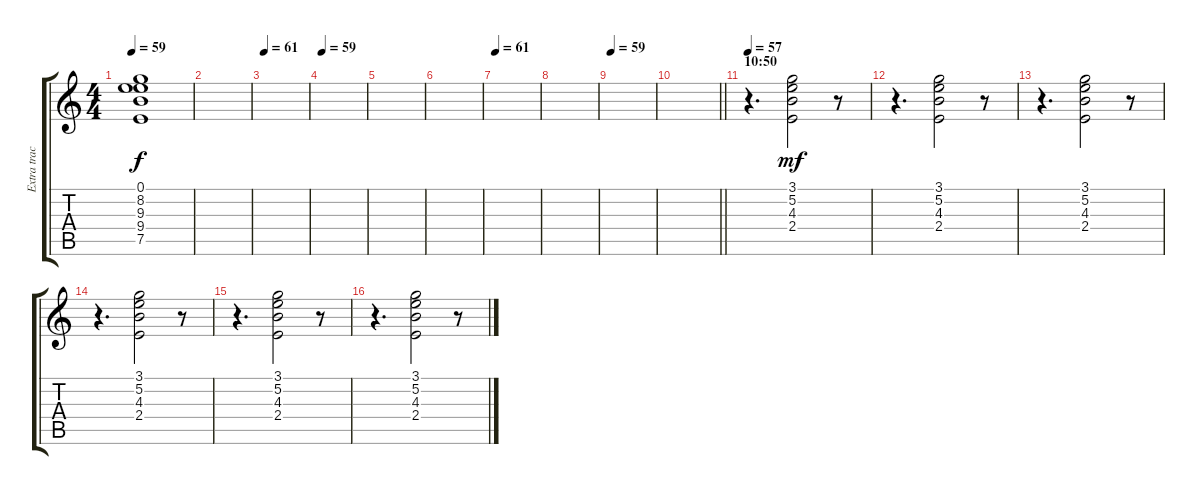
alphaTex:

\track ("Extra track" "Extra trac") {instrument acousticguitarsteel}
\staff {score tabs}
\tuning (E4 B3 G3 D3 A2 E2) {hide}
\ts (4 4)
\tempo 59
\clef g2
\ks c
(0.1 8.2 9.3 9.4 7.5).1{dy f} |
|
\tempo 61
|
\tempo 59
|
|
|
\tempo 61
|
|
\tempo 59
|
\barLineRight lightlight
|
\section ("" "10:50")
\tempo 57
r.4{d} (3.1 5.2 4.3 2.4).2{dy mf} r.8 |
r.4{d} (3.1 5.2 4.3 2.4).2 r.8 |
r.4{d} (3.1 5.2 4.3 2.4).2 r.8 |
r.4{d} (3.1 5.2 4.3 2.4).2 r.8 |
r.4{d} (3.1 5.2 4.3 2.4).2 r.8 |
r.4{d} (3.1 5.2 4.3 2.4).2 r.8
